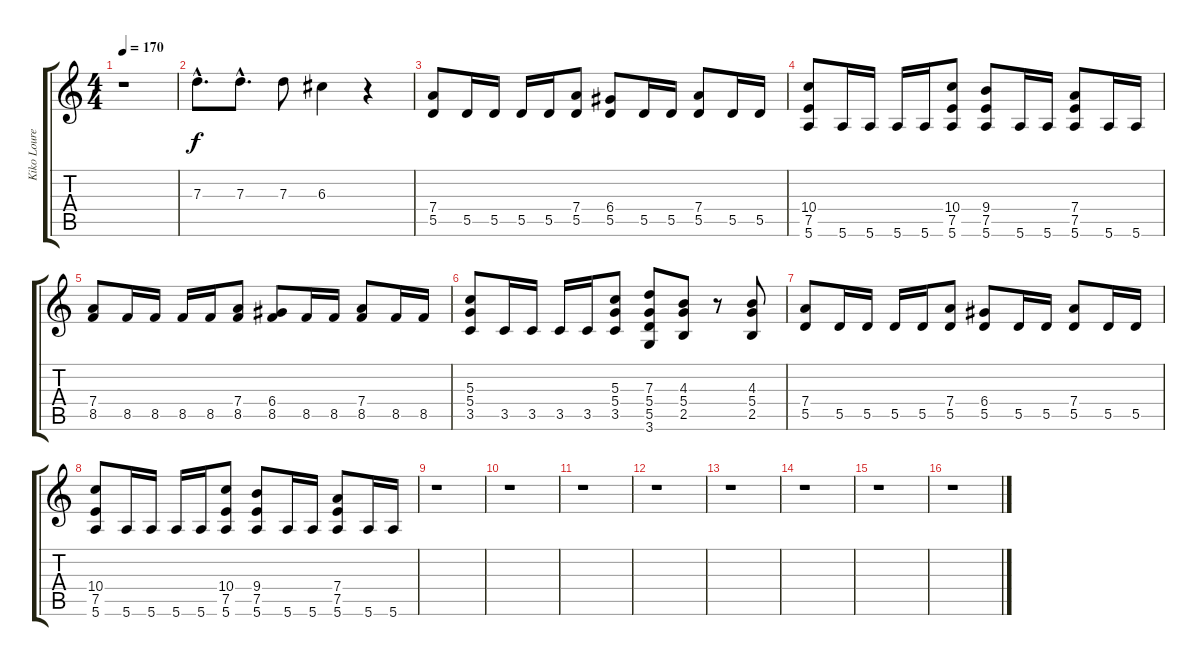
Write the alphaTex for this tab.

\track ("Kiko Loureiro" "Kiko Loure") {instrument distortionguitar}
\staff {score tabs}
\tuning (E4 B3 G3 D3 A2 E2) {hide}
\ts (4 4)
\tempo 170
\clef g2
\ks c
r.1{dy f} |
7.3{hac}.8{d} 7.3{hac}.8{d} 7.3.8 6.3.4 r.4 |
(7.4 5.5).8 5.5.16 5.5.16 5.5.16 5.5.16 (7.4 5.5).8 (6.4 5.5).8 5.5.16 5.5.16 (7.4 5.5).8 5.5.16 5.5.16 |
(10.4 7.5 5.6).8 5.6.16 5.6.16 5.6.16 5.6.16 (10.4 7.5 5.6).8 (9.4 7.5 5.6).8 5.6.16 5.6.16 (7.4 7.5 5.6).8 5.6.16 5.6.16 |
(7.4 8.5).8 8.5.16 8.5.16 8.5.16 8.5.16 (7.4 8.5).8 (6.4 8.5).8 8.5.16 8.5.16 (7.4 8.5).8 8.5.16 8.5.16 |
(5.3 5.4 3.5).8 3.5.16 3.5.16 3.5.16 3.5.16 (5.3 5.4 3.5).8 (7.3 5.4 5.5 3.6).8 (4.3 5.4 2.5).8 r.8 (4.3 5.4 2.5).8 |
(7.4 5.5).8 5.5.16 5.5.16 5.5.16 5.5.16 (7.4 5.5).8 (6.4 5.5).8 5.5.16 5.5.16 (7.4 5.5).8 5.5.16 5.5.16 |
(10.4 7.5 5.6).8 5.6.16 5.6.16 5.6.16 5.6.16 (10.4 7.5 5.6).8 (9.4 7.5 5.6).8 5.6.16 5.6.16 (7.4 7.5 5.6).8 5.6.16 5.6.16 |
r.1 |
r.1 |
r.1 |
r.1 |
r.1 |
r.1 |
r.1 |
r.1
